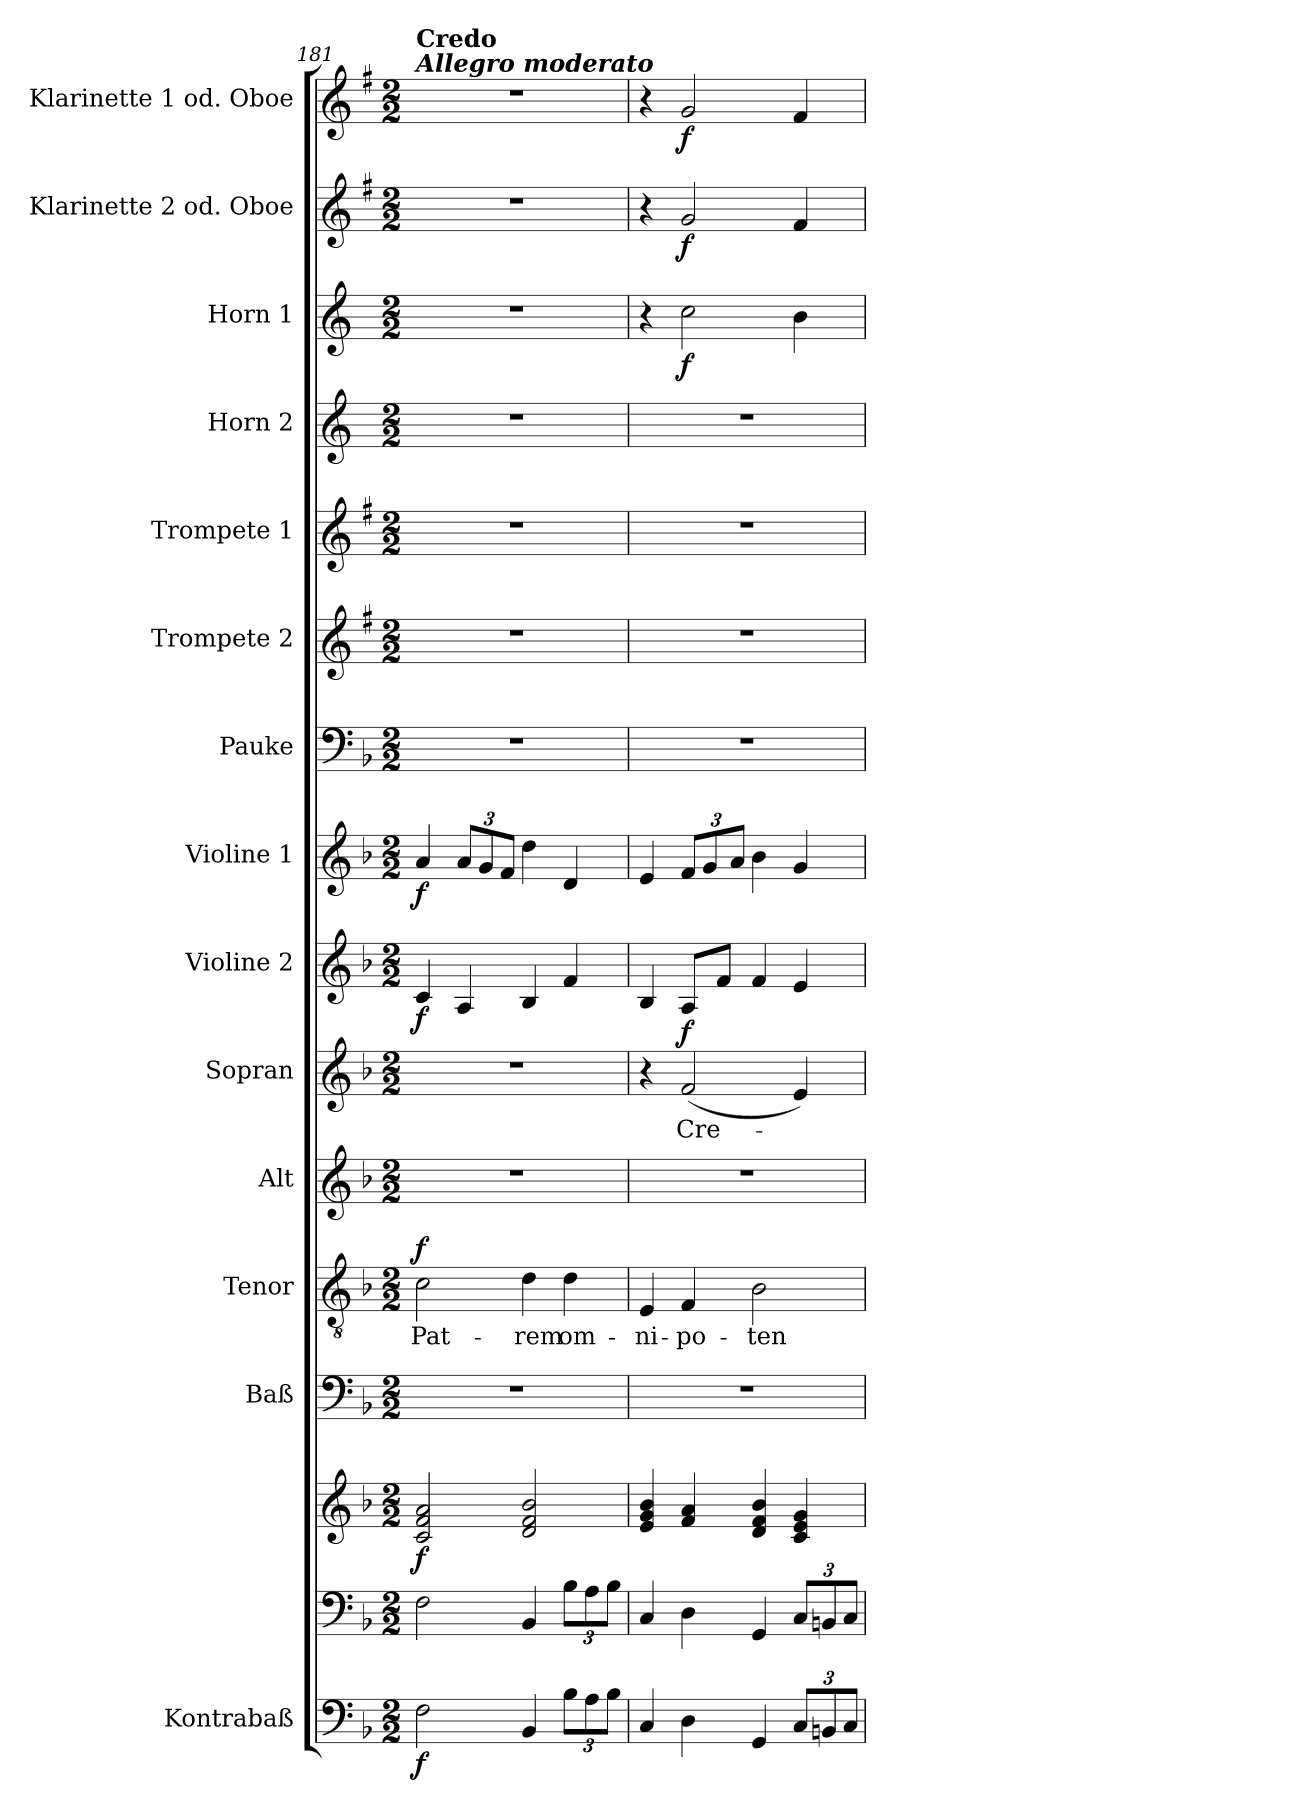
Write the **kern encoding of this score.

**kern	**dynam	**kern	**kern	**dynam	**kern	**kern	**text	**dynam	**kern	**kern	**text	**dynam	**kern	**dynam	**kern	**dynam	**kern	**kern	**kern	**kern	**kern	**dynam	**kern	**dynam	**kern	**dynam
*part15	*part15	*part14	*part14	*part14	*part13	*part12	*part12	*part12	*part11	*part10	*part10	*part10	*part9	*part9	*part8	*part8	*part7	*part6	*part5	*part4	*part3	*part3	*part2	*part2	*part1	*part1
*staff16	*staff16	*staff15	*staff14	*staff14/15	*staff13	*staff12	*staff12	*staff12	*staff11	*staff10	*staff10	*staff10	*staff9	*staff9	*staff8	*staff8	*staff7	*staff6	*staff5	*staff4	*staff3	*staff3	*staff2	*staff2	*staff1	*staff1
*I"Kontrabaß	*	*	*	*	*I"Baß	*I"Tenor	*	*	*I"Alt	*I"Sopran	*	*	*I"Violine 2	*	*I"Violine 1	*	*I"Pauke	*I"Trompete 2	*I"Trompete 1	*I"Horn 2	*I"Horn 1	*	*I"Klarinette 2 od. Oboe	*	*I"Klarinette 1 od. Oboe	*
*	*	*	*	*	*	*	*	*	*	*	*	*	*	*	*	*	*	*I'Tpt	*I'Tpt	*I'Hn	*I'Hn	*	*	*	*	*
!!LO:PB:g=z
*clefF4	*	*clefF4	*clefG2	*	*clefF4	*clefGv2	*	*	*clefG2	*clefG2	*	*	*clefG2	*	*clefG2	*	*clefF4	*clefG2	*clefG2	*clefG2	*clefG2	*	*clefG2	*	*clefG2	*
*ITrd7c12	*	*	*	*	*	*	*	*	*	*	*	*	*	*	*	*	*	*ITrd1c2	*ITrd1c2	*ITrd4c7	*ITrd4c7	*	*ITrd1c2	*	*ITrd1c2	*
*k[b-]	*	*k[b-]	*k[b-]	*	*k[b-]	*k[b-]	*	*	*k[b-]	*k[b-]	*	*	*k[b-]	*	*k[b-]	*	*k[b-]	*k[b-]	*k[b-]	*k[b-]	*k[b-]	*	*k[b-]	*	*k[b-]	*
*F:	*	*F:	*F:	*	*F:	*F:	*	*	*F:	*F:	*	*	*F:	*	*F:	*	*F:	*F:	*F:	*F:	*F:	*	*F:	*	*F:	*
*M2/2	*	*M2/2	*M2/2	*	*M2/2	*M2/2	*	*	*M2/2	*M2/2	*	*	*M2/2	*	*M2/2	*	*M2/2	*M2/2	*M2/2	*M2/2	*M2/2	*	*M2/2	*	*M2/2	*
=181	=181	=181	=181	=181	=181	=181	=181	=181	=181	=181	=181	=181	=181	=181	=181	=181	=181	=181	=181	=181	=181	=181	=181	=181	=181	=181
!	!	!	!	!	!	!	!	!	!	!	!	!	!	!	!	!	!	!	!	!	!	!	!	!	!LO:TX:a:Bi:t=Allegro moderato	!
!	!	!	!	!	!	!	!	!	!	!	!	!	!	!	!	!	!	!	!	!	!	!	!	!	!LO:TX:a:B:t=Credo	!
!	!LO:DY:b	!	!	!LO:DY:b	!	!	!LO:LY:b	!LO:DY:a	!	!	!	!	!	!LO:DY:b	!	!LO:DY:b	!	!	!	!	!	!	!	!	!	!
2FF\	f	2F\	2c/ 2f/ 2a/	f	1r	2c\	Pat-	f	1r	1r	.	.	4c/	f	4a/	f	1r	1r	1r	1r	1r	.	1r	.	1r	.
*	*	*	*	*	*	*	*	*	*	*	*	*	*	*	*Xbrackettup	*	*	*	*	*	*	*	*	*	*	*
.	.	.	.	.	.	.	.	.	.	.	.	.	4A/	.	12a/L	.	.	.	.	.	.	.	.	.	.	.
.	.	.	.	.	.	.	.	.	.	.	.	.	.	.	12g/	.	.	.	.	.	.	.	.	.	.	.
.	.	.	.	.	.	.	.	.	.	.	.	.	.	.	12f/J	.	.	.	.	.	.	.	.	.	.	.
!	!	!	!	!	!	!	!LO:LY:b	!	!	!	!	!	!	!	!	!	!	!	!	!	!	!	!	!	!	!
4BBB-/	.	4BB-/	2d/ 2f/ 2b-/	.	.	4d\	-rem	.	.	.	.	.	4B-/	.	4dd\	.	.	.	.	.	.	.	.	.	.	.
!	!	!	!	!	!	!	!LO:LY:b	!	!	!	!	!	!	!	!	!	!	!	!	!	!	!	!	!	!	!
12BB-\L	.	12B-\L	.	.	.	4d\	om-	.	.	.	.	.	4f/	.	4d/	.	.	.	.	.	.	.	.	.	.	.
12AA\	.	12A\	.	.	.	.	.	.	.	.	.	.	.	.	.	.	.	.	.	.	.	.	.	.	.	.
12BB-\J	.	12B-\J	.	.	.	.	.	.	.	.	.	.	.	.	.	.	.	.	.	.	.	.	.	.	.	.
=182	=182	=182	=182	=182	=182	=182	=182	=182	=182	=182	=182	=182	=182	=182	=182	=182	=182	=182	=182	=182	=182	=182	=182	=182	=182	=182
!	!	!	!	!	!	!	!LO:LY:b	!	!	!	!	!	!	!	!	!	!	!	!	!	!	!	!	!	!	!
4CC/	.	4C/	4e/ 4g/ 4b-/	.	1r	4E/	-ni-	.	1r	4r	.	.	4B-/	.	4e/	.	1r	1r	1r	1r	4r	.	4r	.	4r	.
!	!	!	!	!	!	!	!LO:LY:b	!	!	!	!LO:LY:b	!LO:DY:a	!	!	!	!	!	!	!	!	!	!LO:DY:b	!	!LO:DY:b	!	!LO:DY:b
4DD\	.	4D\	4f/ 4a/	.	.	4F/	-po-	.	.	(<2f/	Cre-	f	8A/L	.	12f/L	.	.	.	.	.	2f\	f	2f/	f	2f/	f
.	.	.	.	.	.	.	.	.	.	.	.	.	.	.	12g/	.	.	.	.	.	.	.	.	.	.	.
.	.	.	.	.	.	.	.	.	.	.	.	.	8f/J	.	.	.	.	.	.	.	.	.	.	.	.	.
.	.	.	.	.	.	.	.	.	.	.	.	.	.	.	12a/J	.	.	.	.	.	.	.	.	.	.	.
!	!	!	!	!	!	!	!LO:LY:b	!	!	!	!	!	!	!	!	!	!	!	!	!	!	!	!	!	!	!
4GGG/	.	4GG/	4d/ 4f/ 4b-/	.	.	2B-\	-ten-	.	.	.	.	.	4f/	.	4b-\	.	.	.	.	.	.	.	.	.	.	.
12CC/L	.	12C/L	4c/ 4e/ 4g/	.	.	.	.	.	.	4e/)	.	.	4e/	.	4g/	.	.	.	.	.	4e\	.	4e/	.	4e/	.
12BBBn/	.	12BBn/	.	.	.	.	.	.	.	.	.	.	.	.	.	.	.	.	.	.	.	.	.	.	.	.
12CC/J	.	12C/J	.	.	.	.	.	.	.	.	.	.	.	.	.	.	.	.	.	.	.	.	.	.	.	.
=	=	=	=	=	=	=	=	=	=	=	=	=	=	=	=	=	=	=	=	=	=	=	=	=	=	=
*-	*-	*-	*-	*-	*-	*-	*-	*-	*-	*-	*-	*-	*-	*-	*-	*-	*-	*-	*-	*-	*-	*-	*-	*-	*-	*-
